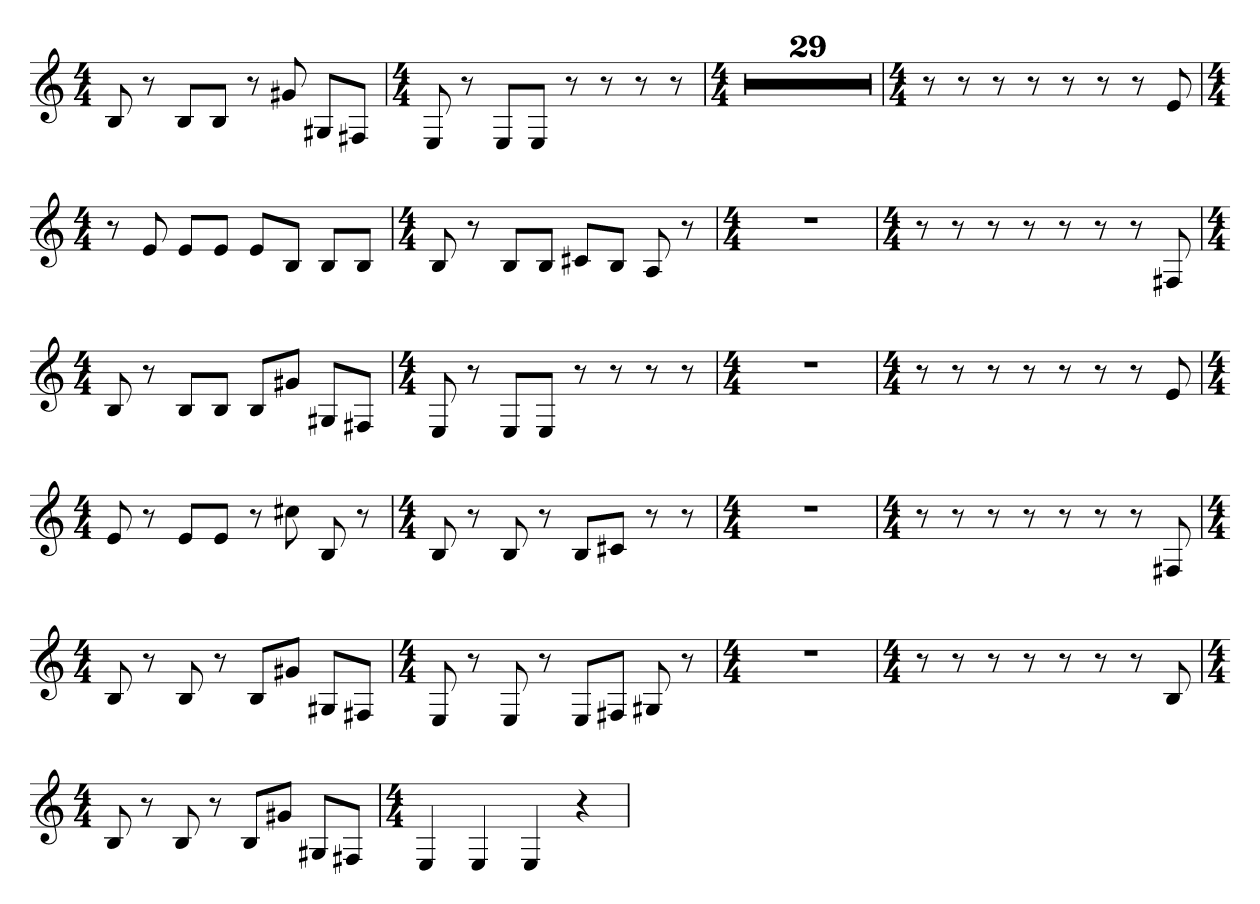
**kern
*part1
*staff1
*M4/4
=
8B
8r
8BL
8BJ
8r
8g#X
8G#XL
8F#XJ
=
*M4/4
8E
8r
8EL
8EJ
8r
8r
8r
8r
=
*M4/4
1r
=
*M4/4
1r
=
*M4/4
1r
=
*M4/4
1r
=
*M4/4
1r
=
*M4/4
1r
=
*M4/4
1r
=
*M4/4
1r
=
*M4/4
1r
=
*M4/4
1r
=
*M4/4
1r
=
*M4/4
1r
=
*M4/4
1r
=
*M4/4
1r
=
*M4/4
1r
=
*M4/4
1r
=
*M4/4
1r
=
*M4/4
1r
=
*M4/4
1r
=
*M4/4
1r
=
*M4/4
1r
=
*M4/4
1r
=
*M4/4
1r
=
*M4/4
1r
=
*M4/4
1r
=
*M4/4
1r
=
*M4/4
1r
=
*M4/4
1r
=
*M4/4
1r
=
*M4/4
8r
8r
8r
8r
8r
8r
8r
8e
=
*M4/4
8r
8e
8eL
8eJ
8eL
8BJ
8BL
8BJ
=
*M4/4
8B
8r
8BL
8BJ
8c#XL
8BJ
8A
8r
=
*M4/4
1r
=
*M4/4
8r
8r
8r
8r
8r
8r
8r
8F#X
=
*M4/4
8B
8r
8BL
8BJ
8BL
8g#XJ
8G#XL
8F#XJ
=
*M4/4
8E
8r
8EL
8EJ
8r
8r
8r
8r
=
*M4/4
1r
=
*M4/4
8r
8r
8r
8r
8r
8r
8r
8e
=
*M4/4
8e
8r
8eL
8eJ
8r
8cc#X
8B
8r
=
*M4/4
8B
8r
8B
8r
8BL
8c#XJ
8r
8r
=
*M4/4
1r
=
*M4/4
8r
8r
8r
8r
8r
8r
8r
8F#X
=
*M4/4
8B
8r
8B
8r
8BL
8g#XJ
8G#XL
8F#XJ
=
*M4/4
8E
8r
8E
8r
8EL
8F#XJ
8G#X
8r
=
*M4/4
1r
=
*M4/4
8r
8r
8r
8r
8r
8r
8r
8B
=
*M4/4
8B
8r
8B
8r
8BL
8g#XJ
8G#XL
8F#XJ
=
*M4/4
4E
4E
4E
4r
=
*-
